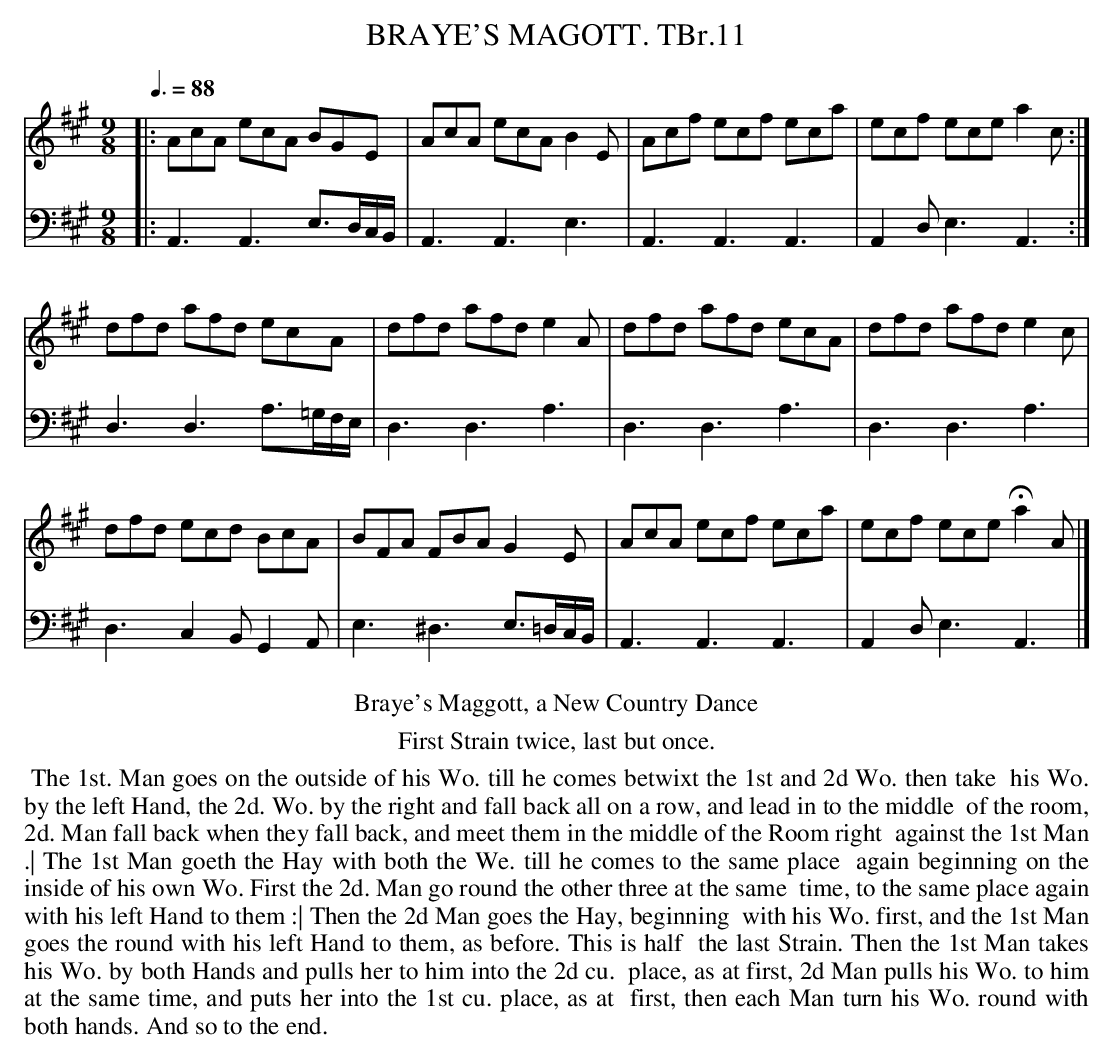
X:1
T: BRAYE'S MAGOTT. TBr.11
M: 9/8
L: 1/8
Q: 3/8=88
K:A
V: 1
|:AcA ecA BGE | AcA ecA B2E |\\
Acf ecf eca | ecf ece a2c :|
[|]dfd afd ecA | dfd afd e2A |\\
dfd afd ecA | dfd afd e2c |
dfd ecd BcA | BFA FBA G2E |\\
AcA ecf eca | ecf ece Ha2A |]
V: 2 clef=bass
|:A,,3 A,,3 E,>D,C,/2B,,/2 | A,,3 A,,3 E,3 | A,,3 A,,3 A,,3 | A,,2D, E,3 A,,3 :|
D,3 D,3 A,>=G,F,/2E,/2 | D,3 D,3 A,3 | D,3 D,3 A,3 | D,3 D,3 A,3 |
D,3 C,2B,, G,,2A,, | E,3 ^D,3 E,>=D,C,/2B,,/2 | A,,3 A,,3 A,,3 | A,,2D, E,3 A,,3 |]
